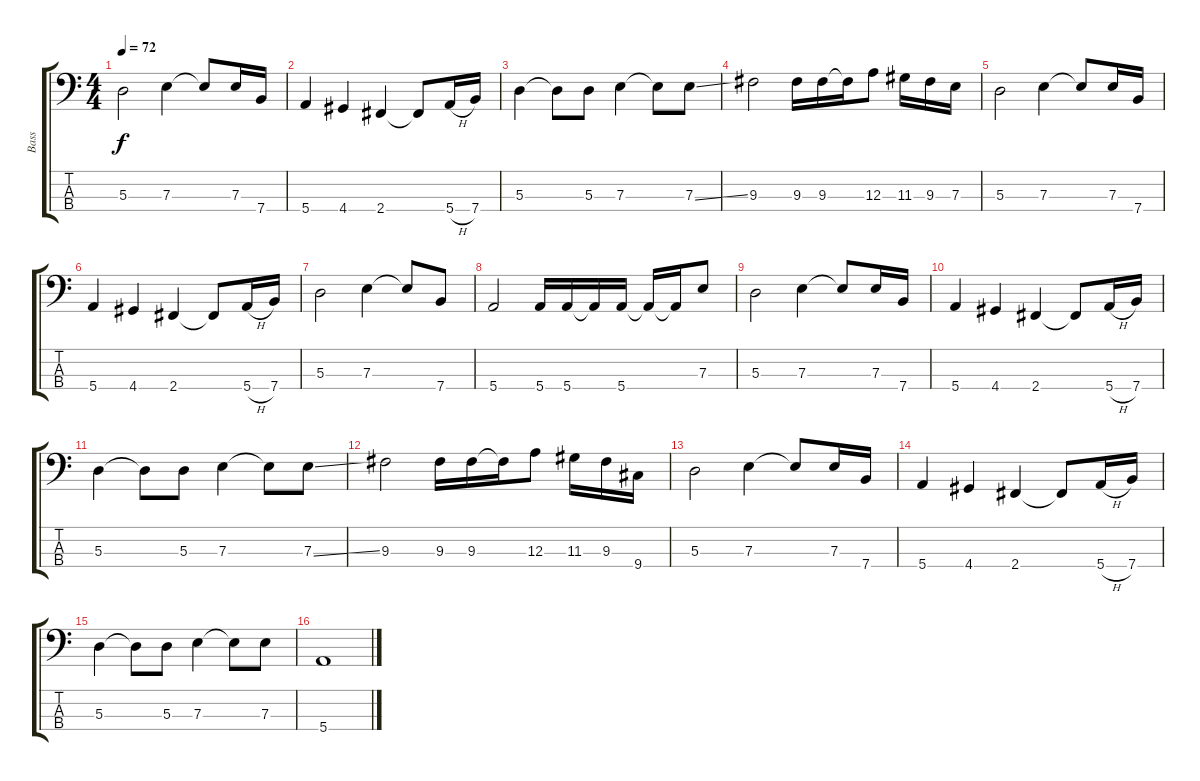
\track ("Bass" "Bass") {instrument electricbassfinger}
\staff {score tabs}
\tuning (G2 D2 A1 E1) {hide}
\ts (4 4)
\tempo 72
\clef f4
\ks c
5.3.2{dy f} 7.3.4 7.3{t}.8 7.3.16 7.4.16 |
5.4.4 4.4.4 2.4.4 2.4{t}.8 5.4{h}.16 7.4.16 |
5.3.4 5.3{t}.8 5.3.8 7.3.4 7.3{t}.8 7.3{ss}.8 |
9.3.2 9.3.16 9.3.16 9.3{t}.16 12.3.8 11.3.16 9.3.16 7.3.16 |
5.3.2 7.3.4 7.3{t}.8 7.3.16 7.4.16 |
5.4.4 4.4.4 2.4.4 2.4{t}.8 5.4{h}.16 7.4.16 |
5.3.2 7.3.4 7.3{t}.8 7.4.8 |
5.4.2 5.4.16 5.4.16 5.4{t}.16 5.4.16 5.4{t}.16 5.4{t}.16 7.3.8 |
5.3.2 7.3.4 7.3{t}.8 7.3.16 7.4.16 |
5.4.4 4.4.4 2.4.4 2.4{t}.8 5.4{h}.16 7.4.16 |
5.3.4 5.3{t}.8 5.3.8 7.3.4 7.3{t}.8 7.3{ss}.8 |
9.3.2 9.3.16 9.3.16 9.3{t}.16 12.3.8 11.3.16 9.3.16 9.4.16 |
5.3.2 7.3.4 7.3{t}.8 7.3.16 7.4.16 |
5.4.4 4.4.4 2.4.4 2.4{t}.8 5.4{h}.16 7.4.16 |
5.3.4 5.3{t}.8 5.3.8 7.3.4 7.3{t}.8 7.3.8 |
5.4.1
